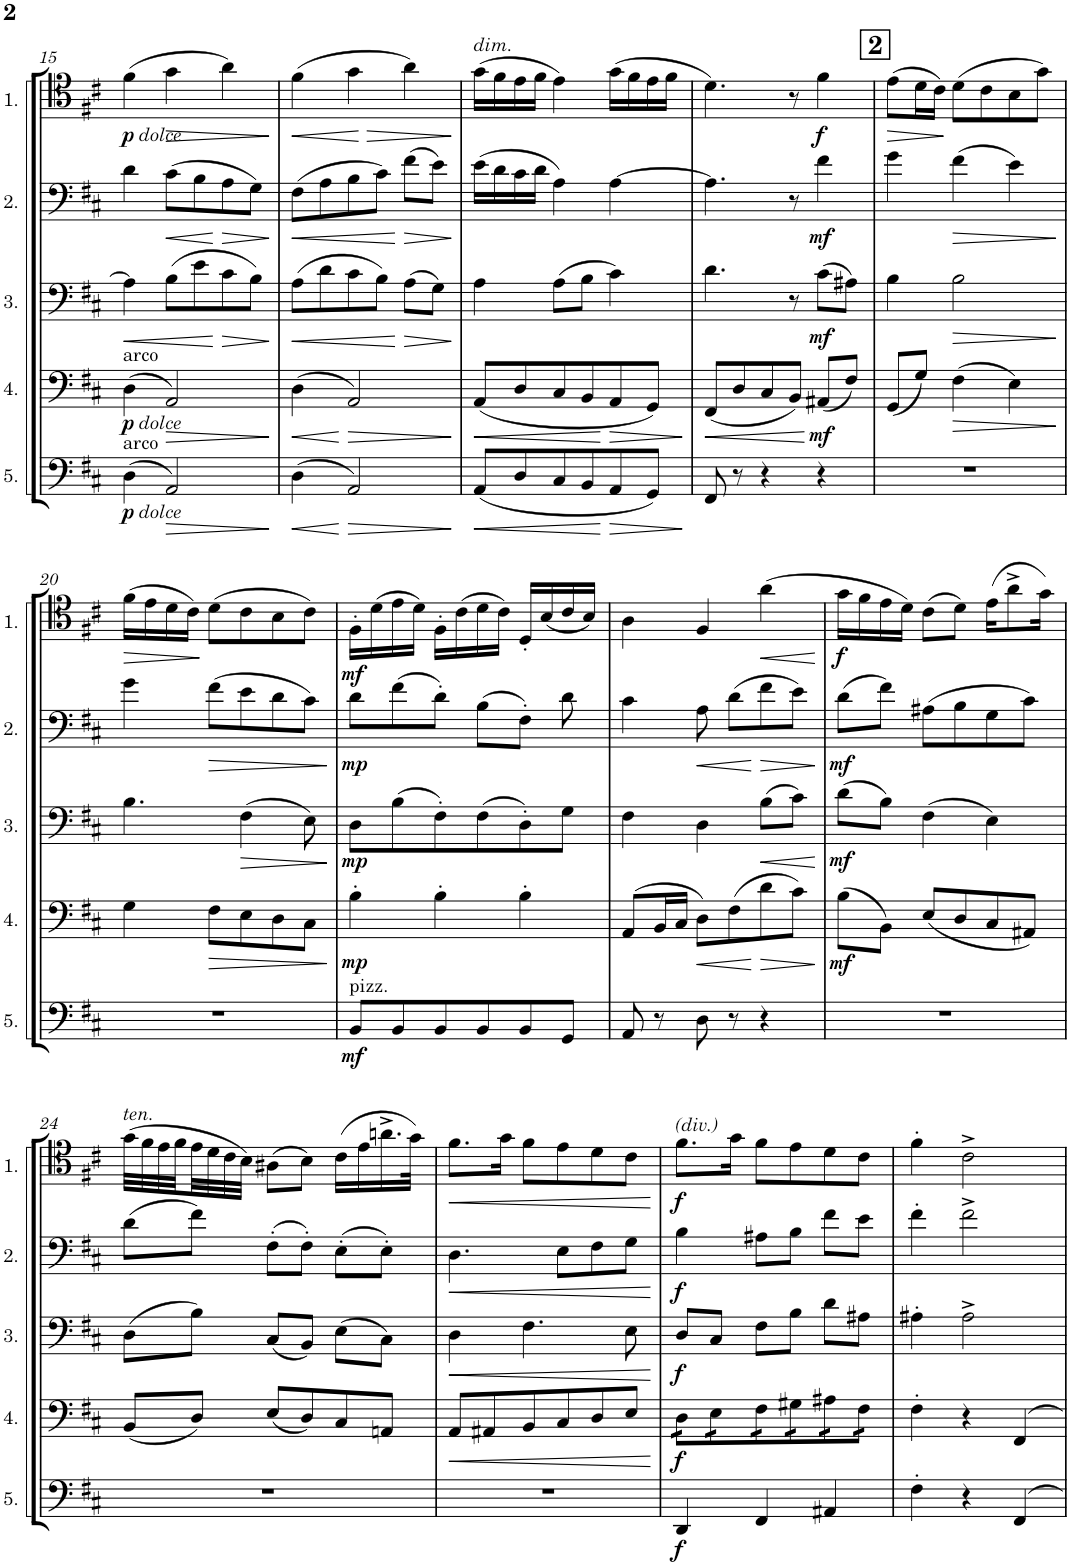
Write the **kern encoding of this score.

**kern	**dynam	**kern	**dynam	**kern	**dynam	**kern	**dynam	**kern	**dynam
*part5	*part5	*part4	*part4	*part3	*part3	*part2	*part2	*part1	*part1
*staff5	*staff5	*staff4	*staff4	*staff3	*staff3	*staff2	*staff2	*staff1	*staff1
*I"Cello 5	*	*I"Cello 4	*	*I"Cello 3	*	*I"Cello 2	*	*I"Cello 1	*
!!LO:PB:g=z
*clefF4	*	*clefF4	*	*clefF4	*	*clefF4	*	*clefC4	*
*k[f#c#]	*	*k[f#c#]	*	*k[f#c#]	*	*k[f#c#]	*	*k[f#c#]	*
*M3/4	*	*M3/4	*	*M3/4	*	*M3/4	*	*M3/4	*
=15	=15	=15	=15	=15	=15	=15	=15	=15	=15
!	!	!LO:TX:a:t=arco	!	!	!	!	!	!	!
!LO:TX:a:t=arco	!	!	!	!	!	!	!	!	!
!	!LO:DY:b	!	!	!	!LO:HP:b	!	!	!	!
!	!LO:DY:n=1:b	!	!LO:DY:b	!	!	!	!	!	!
!	!	!	!LO:DY:n=1:b	!	!	!	!	!	!LO:DY:b
!	!	!	!	!	!	!	!	!	!LO:DY:n=1:b
(4D\	p other-dynamics	(4D\	p other-dynamics	4A\]	<	4d\	.	(4f#\	p other-dynamics
!	!LO:HP:b	!	!LO:HP:b	!	!	!	!LO:HP:b	!	!LO:HP:b
2AA/)	>	2AA/)	>	(8B\L	.	(8c#\L	<	4g\	>
.	.	.	.	8e\	.	8B\	.	.	.
!	!	!	!	!	!LO:HP:n=1:b	!	!LO:HP:n=1:b	!	!
.	.	.	.	8c#\	[ >	8A\	[ >	4a\)	.
.	.	.	.	8B\J)	.	8G\J)	.	.	.
.	]	.	]	.	]	.	]	.	]
=16	=16	=16	=16	=16	=16	=16	=16	=16	=16
!	!LO:HP:b	!	!LO:HP:b	!	!LO:HP:b	!	!LO:HP:b	!	!LO:HP:b
(4D\	<	(4D\	<	(8A\L	<	(8F#\L	<	(4f#\	<
.	.	.	.	8d\	.	8A\	.	.	.
!	!LO:HP:n=1:b	!	!LO:HP:n=1:b	!	!	!	!	!	!LO:HP:b
2AA/)	[ >	2AA/)	[ >	8c#\	.	8B\	.	4g\	>
.	.	.	.	8B\J)	.	8c#\J)	.	.	.
!	!	!	!	!	!LO:HP:n=1:b	!	!LO:HP:n=1:b	!	!
.	.	.	.	(8A\L	[ >	(8f#\L	[ >	4a\)	[
.	.	.	.	8G\J)	.	8e\J)	.	.	.
.	]	.	]	.	]	.	]	.	]
=17	=17	=17	=17	=17	=17	=17	=17	=17	=17
!	!	!	!	!	!	!	!	!LO:TX:a:i:t=dim.	!
!	!LO:HP:b	!	!LO:HP:b	!	!	!	!	!	!
(8AA/L	<	(8AA/L	<	4A\	.	(16e\LL	.	(16g\LL	.
.	.	.	.	.	.	16d\	.	16f#\	.
8D/	.	8D/	.	.	.	16c#\	.	16e\	.
.	.	.	.	.	.	16d\JJ	.	16f#\JJ	.
8C#/	.	8C#/	.	(8A\L	.	4A\)	.	4e\)	.
8BB/	.	8BB/	.	8B\J	.	.	.	.	.
!	!LO:HP:n=1:b	!	!LO:HP:n=1:b	!	!	!	!	!	!
8AA/	[ >	8AA/	[ >	4c#\)	.	[4A\	.	(16g\LL	.
.	.	.	.	.	.	.	.	16f#\	.
8GG/J)	.	8GG/J)	.	.	.	.	.	16e\	.
.	.	.	.	.	.	.	.	16f#\JJ	.
.	]	.	]	.	.	.	.	.	.
=18	=18	=18	=18	=18	=18	=18	=18	=18	=18
!	!	!	!LO:HP:b	!	!	!	!	!	!
8FF#/	.	(8FF#/L	<	4.d\	.	4.A\]	.	4.d\)	.
8r	.	8D/	.	.	.	.	.	.	.
4r	.	8C#/	.	.	.	.	.	.	.
.	.	8BB/J)	.	8r	.	8r	.	8r	.
!	!	!	!LO:DY:n=1:b	!	!LO:DY:b	!	!LO:DY:b	!	!LO:DY:b
4r	.	(8AA#X/L	[ mf	(8c#\L	mf	4f#\	mf	4f#\	f
.	.	8F#/J)	.	8A#X\J)	.	.	.	.	.
!!LO:REH:place=s1:a:B:cj:fs=14:t=2
=19	=19	=19	=19	=19	=19	=19	=19	=19	=19
!	!	!	!	!	!	!	!	!	!LO:HP:b
2.r	.	(8GG/L	.	4B\	.	4g\	.	(8e\L	>
.	.	8G/J)	.	.	.	.	.	16d\L	.
.	.	.	.	.	.	.	.	16c#\JJ)	.
!	!	!	!LO:HP:b	!	!LO:HP:b	!	!LO:HP:b	!	!
.	.	(4F#\	>	2B\	>	(4f#\	>	(8d\L	]
.	.	.	.	.	.	.	.	8c#\	.
.	.	4E\)	.	.	.	4e\)	.	8B\	.
.	.	.	.	.	.	.	.	8g\J)	.
.	.	.	]	.	]	.	]	.	.
!!LO:LB:g=z
=20	=20	=20	=20	=20	=20	=20	=20	=20	=20
!	!	!	!	!	!	!	!	!	!LO:HP:b
2.r	.	4G\	.	4.B\	.	4g\	.	(16f#\LL	>
.	.	.	.	.	.	.	.	16e\	.
.	.	.	.	.	.	.	.	16d\	.
.	.	.	.	.	.	.	.	16c#\JJ)	.
!	!	!	!LO:HP:b	!	!	!	!LO:HP:b	!	!
.	.	8F#\L	>	.	.	(8f#\L	>	(8d\L	]
!	!	!	!	!	!LO:HP:b	!	!	!	!
.	.	8E\	.	(4F#\	>	8e\	.	8c#\	.
.	.	8D\	.	.	.	8d\	.	8B\	.
.	.	8C#\J	.	8E\)	.	8c#\J)	.	8c#\J)	.
.	.	.	]	.	]	.	]	.	.
=21	=21	=21	=21	=21	=21	=21	=21	=21	=21
!LO:TX:a:t=pizz.	!	!	!	!	!	!	!	!	!
!	!LO:DY:b	!	!LO:DY:b	!	!LO:DY:b	!	!LO:DY:b	!	!LO:DY:b
8BB/L	mf	4B'\	mp	8D\L	mp	8d\L	mp	16F#'\LL	mf
.	.	.	.	.	.	.	.	(16d\	.
8BB/	.	.	.	(8B\	.	(8f#\	.	16e\	.
.	.	.	.	.	.	.	.	16d\JJ)	.
8BB/	.	4B'\	.	8F#'\)	.	8d'\J)	.	16F#'\LL	.
.	.	.	.	.	.	.	.	(16c#\	.
8BB/	.	.	.	(8F#\	.	(8B\L	.	16d\	.
.	.	.	.	.	.	.	.	16c#\JJ)	.
8BB/	.	4B'\	.	8D'\)	.	8F#'\J)	.	16D'/LL	.
.	.	.	.	.	.	.	.	(16B/	.
8GG/J	.	.	.	8G\J	.	8d\	.	16c#/	.
.	.	.	.	.	.	.	.	16B/JJ)	.
=22	=22	=22	=22	=22	=22	=22	=22	=22	=22
8AA/	.	(8AA/L	.	4F#\	.	4c#\	.	4A\	.
8r	.	16BB/L	.	.	.	.	.	.	.
.	.	16C#/JJ	.	.	.	.	.	.	.
!	!	!	!LO:HP:b	!	!	!	!LO:HP:b	!	!
8D\	.	8D\L)	<	4D\	.	8A\	<	4F#/	.
8r	.	(8F#\	.	.	.	(8d\L	.	.	.
!	!	!	!LO:HP:n=1:b	!	!LO:HP:b	!	!LO:HP:n=1:b	!	!LO:HP:b
4r	.	8d\	[ >	(8B\L	<	8f#\	[ >	(4a\	<
.	.	8c#\J)	.	8c#\J)	.	8e\J)	.	.	.
.	.	.	]	.	[	.	]	.	[
=23	=23	=23	=23	=23	=23	=23	=23	=23	=23
!	!	!	!LO:DY:b	!	!LO:DY:b	!	!LO:DY:b	!	!LO:DY:b
2.r	.	(8B\L	mf	(8d\L	mf	(8d\L	mf	16g\LL	f
.	.	.	.	.	.	.	.	16f#\	.
.	.	8BB\J)	.	8B\J)	.	8f#\J)	.	16e\	.
.	.	.	.	.	.	.	.	16d\JJ)	.
.	.	(8E/L	.	(4F#\	.	(8A#X\L	.	(8c#\L	.
.	.	8D/	.	.	.	8B\	.	8d\J)	.
.	.	8C#/	.	4E\)	.	8G\	.	(16e\KL	.
.	.	.	.	.	.	.	.	8a^\	.
.	.	8AA#X/J)	.	.	.	8c#\J)	.	.	.
.	.	.	.	.	.	.	.	16g\Jk)	.
!!LO:LB:g=z
=24	=24	=24	=24	=24	=24	=24	=24	=24	=24
!	!	!	!	!	!	!	!	!LO:TX:a:i:t=ten.	!
2.r	.	(8BB/L	.	(8D\L	.	(8d\L	.	(32g\LLL	.
.	.	.	.	.	.	.	.	32f#\	.
.	.	.	.	.	.	.	.	32e\	.
.	.	.	.	.	.	.	.	32f#\	.
.	.	8D/J)	.	8B\J)	.	8f#\J)	.	32e\	.
.	.	.	.	.	.	.	.	32d\	.
.	.	.	.	.	.	.	.	32c#\	.
.	.	.	.	.	.	.	.	32B\JJJ)	.
.	.	(8E/L	.	(8C#/L	.	(8F#'\L	.	(8A#X\L	.
.	.	8D/)	.	8BB/J)	.	8F#'\J)	.	8B\J)	.
.	.	8C#/	.	(8E\L	.	(8E'\L	.	(16c#\LL	.
.	.	.	.	.	.	.	.	16e\	.
.	.	8AAn/J	.	8C#\J)	.	8E'\J)	.	16.an^\	.
.	.	.	.	.	.	.	.	32g\JJk)	.
=25	=25	=25	=25	=25	=25	=25	=25	=25	=25
!	!	!	!LO:HP:b	!	!LO:HP:b	!	!LO:HP:b	!	!LO:HP:b
2.r	.	8AA/L	<	4D\	<	4.D\	<	8.f#\L	<
.	.	8AA#X/	.	.	.	.	.	.	.
.	.	.	.	.	.	.	.	16g\Jk	.
.	.	8BB/	.	4.F#\	.	.	.	8f#\L	.
.	.	8C#/	.	.	.	8E\L	.	8e\	.
.	.	8D/	.	.	.	8F#\	.	8d\	.
.	.	8E/J	.	8E\	.	8G\J	.	8c#\J	.
.	.	.	[	.	[	.	[	.	[
=26	=26	=26	=26	=26	=26	=26	=26	=26	=26
!	!	!	!	!	!	!	!	!LO:TX:a:i:t=(div.)	!
!	!LO:DY:b	!	!LO:DY:b	!	!LO:DY:b	!	!LO:DY:b	!	!LO:DY:b
*	*	*tremolo	*	*	*	*	*	*	*
4DD/	f	16D\LL	f	8D/L	f	4B\	f	8.f#\L	f
.	.	16D\	.	.	.	.	.	.	.
.	.	16E\	.	8C#/J	.	.	.	.	.
.	.	16E\	.	.	.	.	.	16g\Jk	.
4FF#/	.	16F#\	.	8F#\L	.	8A#X\L	.	8f#\L	.
.	.	16F#\	.	.	.	.	.	.	.
.	.	16G#X\	.	8B\J	.	8B\J	.	8e\	.
.	.	16G#X\	.	.	.	.	.	.	.
4AA#X/	.	16A#X\	.	8d\L	.	8f#\L	.	8d\	.
.	.	16A#X\	.	.	.	.	.	.	.
.	.	16F#\	.	8A#X\J	.	8e\J	.	8c#\J	.
.	.	16F#\JJ	.	.	.	.	.	.	.
*	*	*Xtremolo	*	*	*	*	*	*	*
=27	=27	=27	=27	=27	=27	=27	=27	=27	=27
4F#'\	.	4F#'\	.	4A#X'\	.	4f#'\	.	4f#'\	.
4r	.	4r	.	2A#^\	.	2f#^\	.	2c#^\	.
4FF#/	.	4FF#/	.	.	.	.	.	.	.
=	=	=	=	=	=	=	=	=	=
*-	*-	*-	*-	*-	*-	*-	*-	*-	*-
